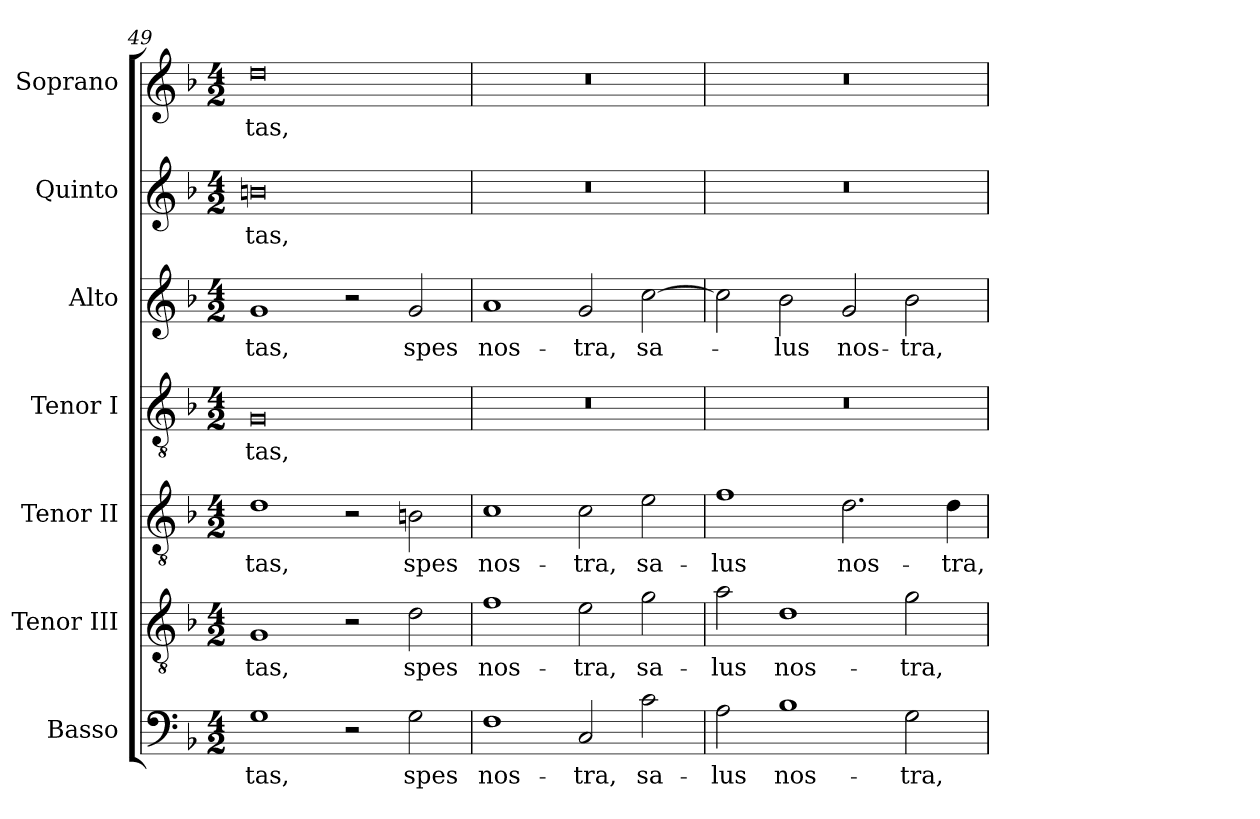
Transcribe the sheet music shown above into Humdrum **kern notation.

**kern	**text	**kern	**text	**kern	**text	**kern	**text	**kern	**text	**kern	**text	**kern	**text
*part7	*part7	*part6	*part6	*part5	*part5	*part4	*part4	*part3	*part3	*part2	*part2	*part1	*part1
*staff7	*staff7	*staff6	*staff6	*staff5	*staff5	*staff4	*staff4	*staff3	*staff3	*staff2	*staff2	*staff1	*staff1
*I"Basso	*	*I"Tenor III	*	*I"Tenor II	*	*I"Tenor I	*	*I"Alto	*	*I"Quinto	*	*I"Soprano	*
*I'B.	*	*I'T 3.	*	*I'T 2.	*	*I'T 1.	*	*I'A.	*	*I'Q.	*	*I'S.	*
*clefF4	*	*clefGv2	*	*clefGv2	*	*clefGv2	*	*clefG2	*	*clefG2	*	*clefG2	*
*	*	*ITrd7c12	*	*ITrd7c12	*	*ITrd7c12	*	*	*	*	*	*	*
*k[b-]	*	*k[b-]	*	*k[b-]	*	*k[b-]	*	*k[b-]	*	*k[b-]	*	*k[b-]	*
*F:	*	*F:	*	*F:	*	*F:	*	*F:	*	*F:	*	*F:	*
*M4/2	*	*M4/2	*	*M4/2	*	*M4/2	*	*M4/2	*	*M4/2	*	*M4/2	*
=49	=49	=49	=49	=49	=49	=49	=49	=49	=49	=49	=49	=49	=49
!	!LO:LY:b:color=#000000	!	!	!	!	!	!	!	!	!	!	!	!
!	!	!	!LO:LY:b:color=#000000	!	!	!	!	!	!	!	!	!	!
!	!	!	!	!	!LO:LY:b:color=#000000	!	!	!	!	!	!	!	!
!	!	!	!	!	!	!	!LO:LY:b:color=#000000	!	!	!	!	!	!
!	!	!	!	!	!	!	!	!	!LO:LY:b:color=#000000	!	!	!	!
!	!	!	!	!	!	!	!	!	!	!	!LO:LY:b:color=#000000	!	!
!	!	!	!	!	!	!	!	!	!	!	!	!	!LO:LY:b:color=#000000
1Gi	-tas,	1GGi	-tas,	1Di	-tas,	0GGi	-tas,	1gi	-tas,	0bni	-tas,	0ddi	-tas,
2r	.	2r	.	2r	.	.	.	2r	.	.	.	.	.
!	!LO:LY:b:color=#000000	!	!	!	!	!	!	!	!	!	!	!	!
!	!	!	!LO:LY:b:color=#000000	!	!	!	!	!	!	!	!	!	!
!	!	!	!	!	!LO:LY:b:color=#000000	!	!	!	!	!	!	!	!
!	!	!	!	!	!	!	!	!	!LO:LY:b:color=#000000	!	!	!	!
2Gi\	spes	2Di\	spes	2BBni\	spes	.	.	2gi/	spes	.	.	.	.
!!LO:PB:g=z
=50	=50	=50	=50	=50	=50	=50	=50	=50	=50	=50	=50	=50	=50
!	!LO:LY:b:color=#000000	!	!	!	!	!	!	!	!	!	!	!	!
!	!	!	!LO:LY:b:color=#000000	!	!	!	!	!	!	!	!	!	!
!	!	!	!	!	!LO:LY:b:color=#000000	!LO:N:vis=1	!	!	!	!	!	!	!
!	!	!	!	!	!	!	!	!	!LO:LY:b:color=#000000	!LO:N:vis=1	!	!LO:N:vis=1	!
1Fi	nos-	1Fi	nos-	1Ci	nos-	0r	.	1ai	nos-	0r	.	0r	.
!	!LO:LY:b:color=#000000	!	!	!	!	!	!	!	!	!	!	!	!
!	!	!	!LO:LY:b:color=#000000	!	!	!	!	!	!	!	!	!	!
!	!	!	!	!	!LO:LY:b:color=#000000	!	!	!	!	!	!	!	!
!	!	!	!	!	!	!	!	!	!LO:LY:b:color=#000000	!	!	!	!
2Ci/	-tra,	2Ei\	-tra,	2Ci\	-tra,	.	.	2gi/	-tra,	.	.	.	.
!	!LO:LY:b:color=#000000	!	!	!	!	!	!	!	!	!	!	!	!
!	!	!	!LO:LY:b:color=#000000	!	!	!	!	!	!	!	!	!	!
!	!	!	!	!	!LO:LY:b:color=#000000	!	!	!	!	!	!	!	!
!	!	!	!	!	!	!	!	!	!LO:LY:b:color=#000000	!	!	!	!
2ci\	sa-	2Gi\	sa-	2Ei\	sa-	.	.	[2cci\	sa-	.	.	.	.
=51	=51	=51	=51	=51	=51	=51	=51	=51	=51	=51	=51	=51	=51
!	!LO:LY:b:color=#000000	!	!	!	!	!	!	!	!	!	!	!	!
!	!	!	!LO:LY:b:color=#000000	!	!	!	!	!	!	!	!	!	!
!	!	!	!	!	!LO:LY:b:color=#000000	!LO:N:vis=1	!	!	!	!LO:N:vis=1	!	!LO:N:vis=1	!
2Ai\	-lus	2Ai\	-lus	1Fi	-lus	0r	.	2cci\]	.	0r	.	0r	.
!	!LO:LY:b:color=#000000	!	!	!	!	!	!	!	!	!	!	!	!
!	!	!	!LO:LY:b:color=#000000	!	!	!	!	!	!	!	!	!	!
!	!	!	!	!	!	!	!	!	!LO:LY:b:color=#000000	!	!	!	!
1B-i	nos-	1Di	nos-	.	.	.	.	2b-i\	-lus	.	.	.	.
!	!	!	!	!	!LO:LY:b:color=#000000	!	!	!	!	!	!	!	!
!	!	!	!	!	!	!	!	!	!LO:LY:b:color=#000000	!	!	!	!
.	.	.	.	2.Di\	nos-	.	.	2gi/	nos-	.	.	.	.
!	!LO:LY:b:color=#000000	!	!	!	!	!	!	!	!	!	!	!	!
!	!	!	!LO:LY:b:color=#000000	!	!	!	!	!	!	!	!	!	!
!	!	!	!	!	!	!	!	!	!LO:LY:b:color=#000000	!	!	!	!
2Gi\	-tra,	2Gi\	-tra,	.	.	.	.	2b-i\	-tra,	.	.	.	.
!	!	!	!	!	!LO:LY:b:color=#000000	!	!	!	!	!	!	!	!
.	.	.	.	4Di\	-tra,	.	.	.	.	.	.	.	.
=	=	=	=	=	=	=	=	=	=	=	=	=	=
*-	*-	*-	*-	*-	*-	*-	*-	*-	*-	*-	*-	*-	*-
